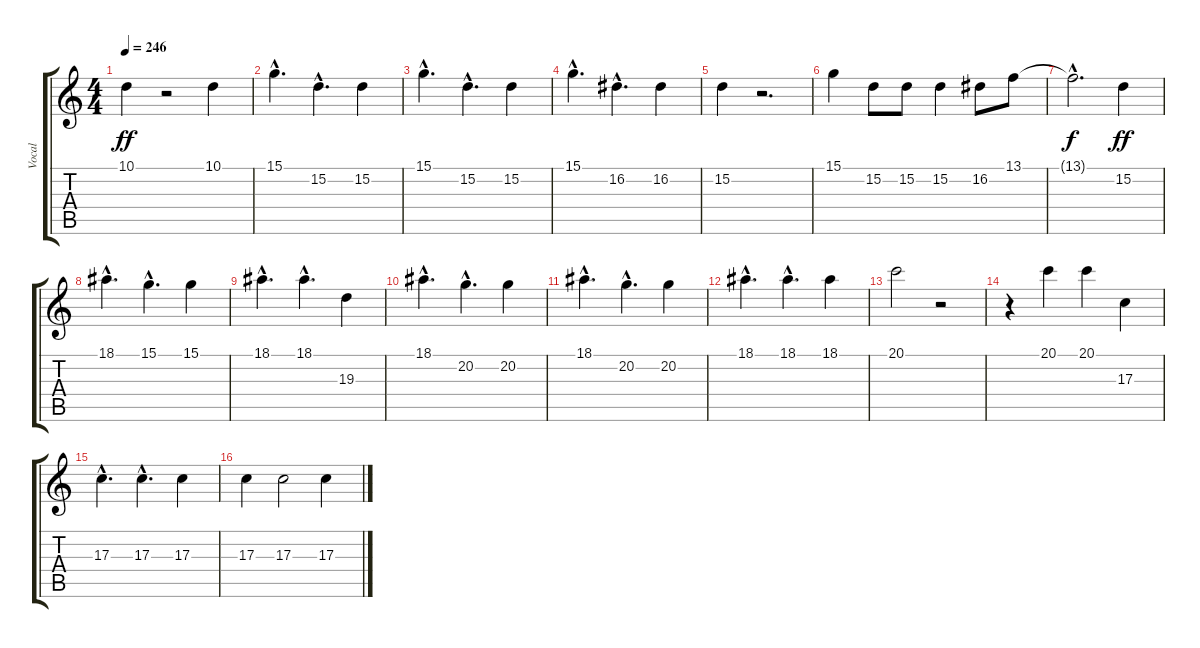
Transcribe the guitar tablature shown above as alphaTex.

\track ("Vocal" "Vocal") {instrument synthvoice}
\staff {score tabs}
\tuning (E4 B3 G3 D3 A2 E2) {hide}
\ts (4 4)
\tempo 246
\clef g2
\ks c
10.1.4{dy ff} r.2 10.1.4 |
15.1{hac}.4{d} 15.2{hac}.4{d} 15.2.4 |
15.1{hac}.4{d} 15.2{hac}.4{d} 15.2.4 |
15.1{hac}.4{d} 16.2{hac}.4{d} 16.2.4 |
15.2.4 r.2{d} |
15.1.4 15.2.8 15.2.8 15.2.4 16.2.8 13.1.8 |
13.1{hac t}.2{d dy f} 15.2.4{dy ff} |
18.1{hac}.4{d} 15.1{hac}.4{d} 15.1.4 |
18.1{hac}.4{d} 18.1{hac}.4{d} 19.3.4 |
18.1{hac}.4{d} 20.2{hac}.4{d} 20.2.4 |
18.1{hac}.4{d} 20.2{hac}.4{d} 20.2.4 |
18.1{hac}.4{d} 18.1{hac}.4{d} 18.1.4 |
20.1.2 r.2 |
r.4 20.1.4 20.1.4 17.3.4 |
17.3{hac}.4{d} 17.3{hac}.4{d} 17.3.4 |
17.3.4 17.3.2 17.3.4
